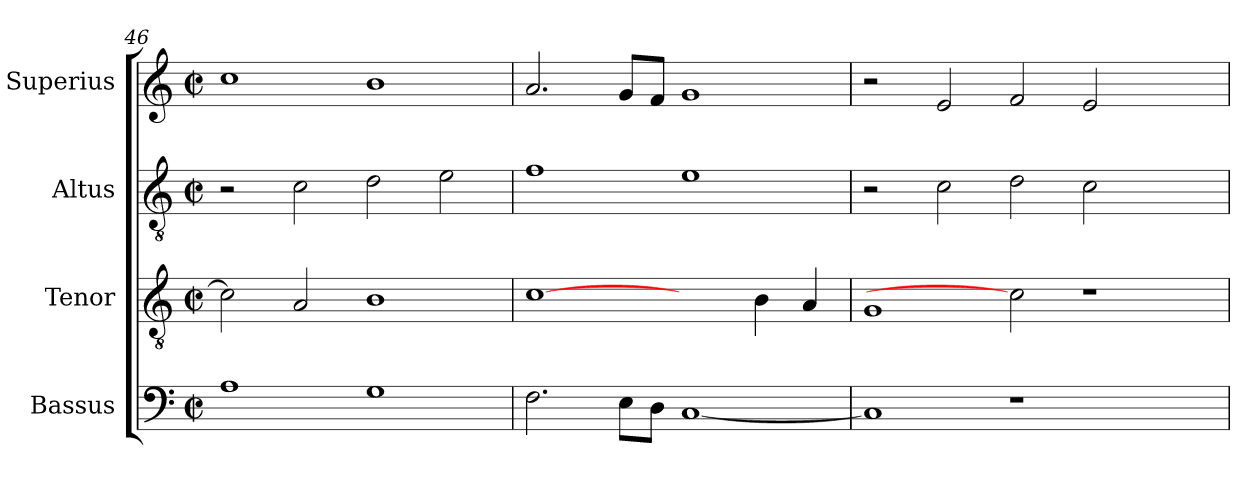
**kern	**kern	**kern	**kern
*part4	*part3	*part2	*part1
*staff4	*staff3	*staff2	*staff1
*I"Bassus	*I"Tenor	*I"Altus	*I"Superius
*I'B.	*I'T.	*I'T.	*I'S.
*clefF4	*clefGv2	*clefGv2	*clefG2
*	*ITrd7c12	*ITrd7c12	*
*k[]	*k[]	*k[]	*k[]
*C:	*C:	*C:	*C:
*M2/2	*M2/2	*M2/2	*M2/2
*met(c|)	*met(c|)	*met(c|)	*met(c|)
=46	=46	=46	=46
1Ai	2Ci\]	2r	1cci
.	2AAi/	2Ci\	.
1Gi	1BBi	2Di\	1bi
.	.	2Ei\	.
=47	=47	=47	=47
2.Fi\	[1Ci	1Fi	2.ai/
8Ei\L	.	.	8gi/L
8Di\J	.	.	8fi/J
[<1Ci	2ryy	1Ei	1gi
.	4BBi\	.	.
.	4AAi/	.	.
=48	=48	=48	=48
1Ci]	1GGi	2r	2r
.	.	2Ci\	2ei/
1r	2Ci]	2Di\	2fi/
.	1r	2Ci\	2ei/
2ryy	.	2ryy	2ryy
=	=	=	=
*-	*-	*-	*-
